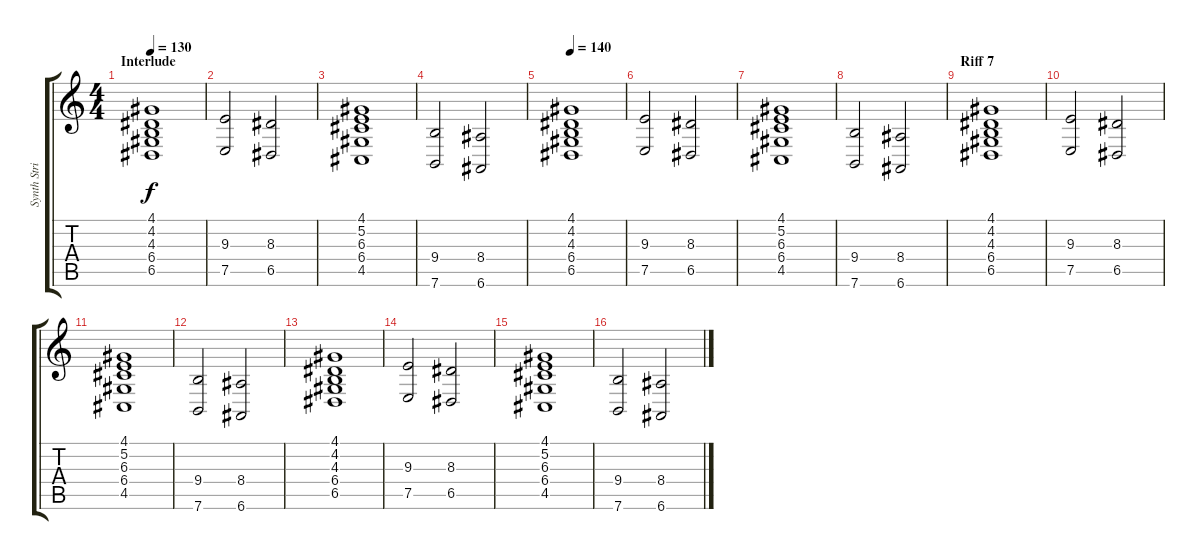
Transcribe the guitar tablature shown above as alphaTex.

\track ("Synth Strings 2" "Synth Stri") {instrument synthstrings2}
\staff {score tabs}
\tuning (E4 B3 G3 D3 A2 E2) {hide}
\ts (4 4)
\section ("" "Interlude")
\tempo 130
\clef g2
\ks c
(4.1 4.2 4.3 6.4 6.5).1{dy f} |
(9.3 7.5).2 (8.3 6.5).2 |
(4.1 5.2 6.3 6.4 4.5).1 |
(9.4 7.6).2 (8.4 6.6).2 |
\tempo 140
(4.1 4.2 4.3 6.4 6.5).1 |
(9.3 7.5).2 (8.3 6.5).2 |
(4.1 5.2 6.3 6.4 4.5).1 |
(9.4 7.6).2 (8.4 6.6).2 |
\section ("" "Riff 7")
(4.1 4.2 4.3 6.4 6.5).1 |
(9.3 7.5).2 (8.3 6.5).2 |
(4.1 5.2 6.3 6.4 4.5).1 |
(9.4 7.6).2 (8.4 6.6).2 |
(4.1 4.2 4.3 6.4 6.5).1 |
(9.3 7.5).2 (8.3 6.5).2 |
(4.1 5.2 6.3 6.4 4.5).1 |
(9.4 7.6).2 (8.4 6.6).2
